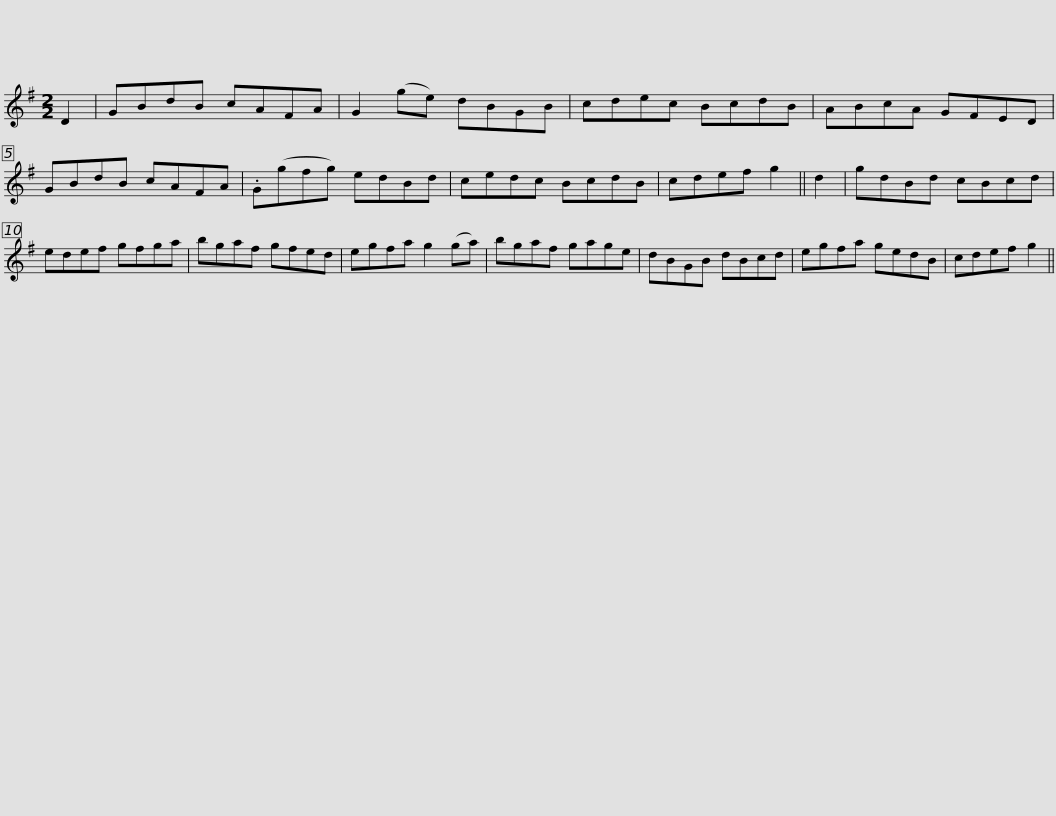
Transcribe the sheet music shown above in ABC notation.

X:1
L:1/8
M:2/2
I:linebreak $
K:G
V:1 treble
V:1
 D2 | GBdB cAFA | G2 (ge) dBGB | cdec BcdB | ABcA GFED | %5
 GBdB cAFA |$ .G(gfg) edBd | cedc BcdB | cdef g2 || d2 | %10
 gdBd cBcd | edef gfga |$ bgaf gfed | egfa g2 (ga) | bgaf gage | %15
 dBGB dBcd | egfa gedB | cdef g2 || %18
